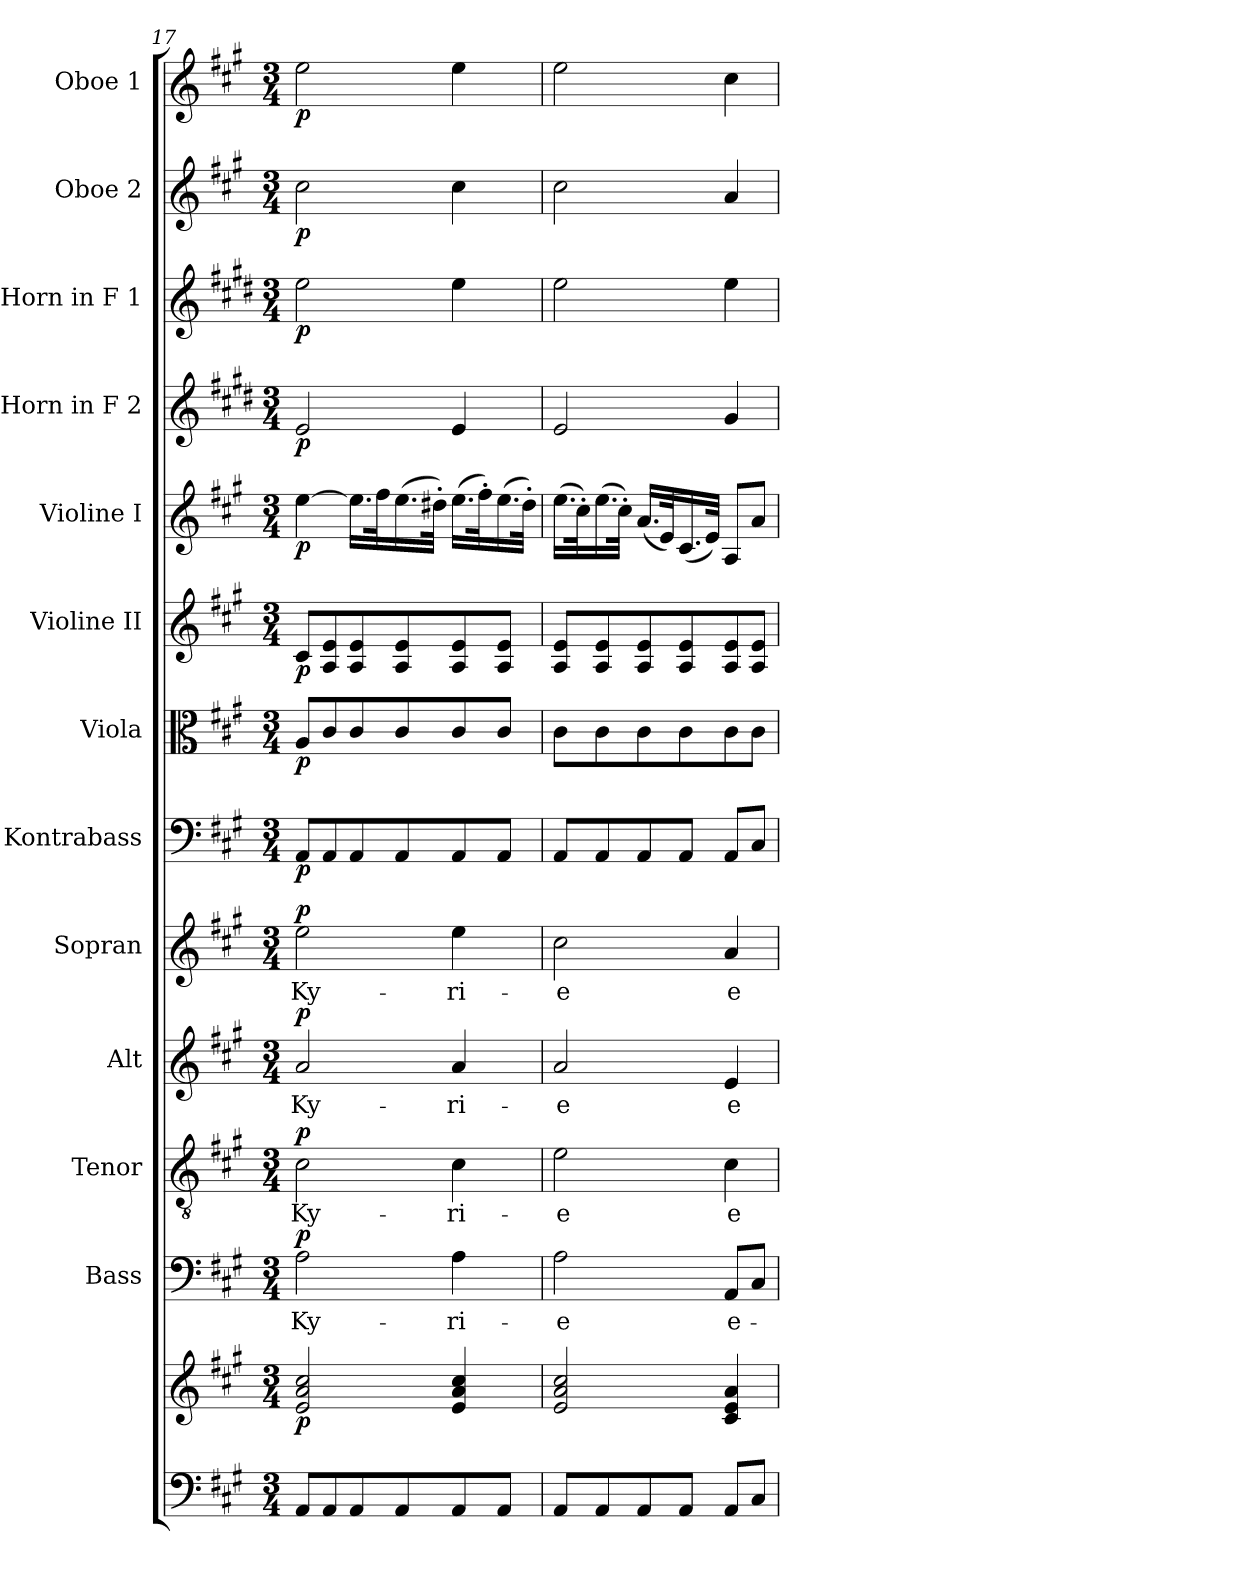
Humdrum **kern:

**kern	**kern	**dynam	**kern	**text	**dynam	**kern	**text	**dynam	**kern	**text	**dynam	**kern	**text	**dynam	**kern	**dynam	**kern	**dynam	**kern	**dynam	**kern	**dynam	**kern	**dynam	**kern	**dynam	**kern	**dynam	**kern	**dynam
*part13	*part13	*part13	*part12	*part12	*part12	*part11	*part11	*part11	*part10	*part10	*part10	*part9	*part9	*part9	*part8	*part8	*part7	*part7	*part6	*part6	*part5	*part5	*part4	*part4	*part3	*part3	*part2	*part2	*part1	*part1
*staff14	*staff13	*staff13/14	*staff12	*staff12	*staff12	*staff11	*staff11	*staff11	*staff10	*staff10	*staff10	*staff9	*staff9	*staff9	*staff8	*staff8	*staff7	*staff7	*staff6	*staff6	*staff5	*staff5	*staff4	*staff4	*staff3	*staff3	*staff2	*staff2	*staff1	*staff1
*	*	*	*I"Bass	*	*	*I"Tenor	*	*	*I"Alt	*	*	*I"Sopran	*	*	*I"Kontrabass	*	*I"Viola	*	*I"Violine II	*	*I"Violine I	*	*I"Horn in F 2	*	*I"Horn in F 1	*	*I"Oboe 2	*	*I"Oboe 1	*
*	*	*	*I'B.	*	*	*I'T.	*	*	*I'A.	*	*	*I'S.	*	*	*I'Kb.	*	*I'Vla.	*	*I'Vl. II	*	*I'Vl. I	*	*	*	*	*	*I'Ob.. 2	*	*I'Ob. 1	*
*clefF4	*clefG2	*	*clefF4	*	*	*clefGv2	*	*	*clefG2	*	*	*clefG2	*	*	*clefF4	*	*clefC3	*	*clefG2	*	*clefG2	*	*clefG2	*	*clefG2	*	*clefG2	*	*clefG2	*
*	*	*	*	*	*	*	*	*	*	*	*	*	*	*	*ITrd7c12	*	*	*	*	*	*	*	*ITrd4c7	*	*ITrd4c7	*	*	*	*	*
*k[f#c#g#]	*k[f#c#g#]	*	*k[f#c#g#]	*	*	*k[f#c#g#]	*	*	*k[f#c#g#]	*	*	*k[f#c#g#]	*	*	*k[f#c#g#]	*	*k[f#c#g#]	*	*k[f#c#g#]	*	*k[f#c#g#]	*	*k[f#c#g#]	*	*k[f#c#g#]	*	*k[f#c#g#]	*	*k[f#c#g#]	*
*A:	*A:	*	*A:	*	*	*A:	*	*	*A:	*	*	*A:	*	*	*A:	*	*A:	*	*A:	*	*A:	*	*A:	*	*A:	*	*A:	*	*A:	*
*M3/4	*M3/4	*	*M3/4	*	*	*M3/4	*	*	*M3/4	*	*	*M3/4	*	*	*M3/4	*	*M3/4	*	*M3/4	*	*M3/4	*	*M3/4	*	*M3/4	*	*M3/4	*	*M3/4	*
=17	=17	=17	=17	=17	=17	=17	=17	=17	=17	=17	=17	=17	=17	=17	=17	=17	=17	=17	=17	=17	=17	=17	=17	=17	=17	=17	=17	=17	=17	=17
!	!	!LO:DY:b	!	!LO:LY:b	!LO:DY:a	!	!LO:LY:b	!LO:DY:a	!	!LO:LY:b	!LO:DY:a	!	!LO:LY:b	!LO:DY:a	!	!LO:DY:b	!	!LO:DY:b	!	!LO:DY:b	!	!LO:DY:b	!	!LO:DY:b	!	!LO:DY:b	!	!LO:DY:b	!	!LO:DY:b
8AA/L	2e/ 2a/ 2cc#/	p	2A\	Ky-	p	2c#\	Ky-	p	2a/	Ky-	p	2ee\	Ky-	p	8AAA/L	p	8A/L	p	8c#/L	p	[4ee\	p	2A/	p	2a\	p	2cc#\	p	2ee\	p
8AA/	.	.	.	.	.	.	.	.	.	.	.	.	.	.	8AAA/	.	8c#/	.	8A/ 8e/	.	.	.	.	.	.	.	.	.	.	.
8AA/	.	.	.	.	.	.	.	.	.	.	.	.	.	.	8AAA/	.	8c#/	.	8A/ 8e/	.	16.ee\LL]	.	.	.	.	.	.	.	.	.
.	.	.	.	.	.	.	.	.	.	.	.	.	.	.	.	.	.	.	.	.	32ff#\k	.	.	.	.	.	.	.	.	.
8AA/	.	.	.	.	.	.	.	.	.	.	.	.	.	.	8AAA/	.	8c#/	.	8A/ 8e/	.	(>16.ee\	.	.	.	.	.	.	.	.	.
.	.	.	.	.	.	.	.	.	.	.	.	.	.	.	.	.	.	.	.	.	32dd#X'>\JJk)	.	.	.	.	.	.	.	.	.
!	!	!	!	!LO:LY:b	!	!	!LO:LY:b	!	!	!LO:LY:b	!	!	!LO:LY:b	!	!	!	!	!	!	!	!	!	!	!	!	!	!	!	!	!
8AA/	4e/ 4a/ 4cc#/	.	4A\	-ri-	.	4c#\	-ri-	.	4a/	-ri-	.	4ee\	-ri-	.	8AAA/	.	8c#/	.	8A/ 8e/	.	(>16.ee\LL	.	4A/	.	4a\	.	4cc#\	.	4ee\	.
.	.	.	.	.	.	.	.	.	.	.	.	.	.	.	.	.	.	.	.	.	32ff#'>\k)	.	.	.	.	.	.	.	.	.
8AA/J	.	.	.	.	.	.	.	.	.	.	.	.	.	.	8AAA/J	.	8c#/J	.	8A/ 8e/J	.	(>16.ee\	.	.	.	.	.	.	.	.	.
.	.	.	.	.	.	.	.	.	.	.	.	.	.	.	.	.	.	.	.	.	32dd#'>\JJk)	.	.	.	.	.	.	.	.	.
=18	=18	=18	=18	=18	=18	=18	=18	=18	=18	=18	=18	=18	=18	=18	=18	=18	=18	=18	=18	=18	=18	=18	=18	=18	=18	=18	=18	=18	=18	=18
!	!	!	!	!LO:LY:b	!	!	!LO:LY:b	!	!	!LO:LY:b	!	!	!LO:LY:b	!	!	!	!	!	!	!	!	!	!	!	!	!	!	!	!	!
8AA/L	2e/ 2a/ 2cc#/	.	2A\	-e	.	2e\	-e	.	2a/	-e	.	2cc#\	-e	.	8AAA/L	.	8c#\L	.	8A/ 8e/L	.	(>16.ee\LL	.	2A/	.	2a\	.	2cc#\	.	2ee\	.
.	.	.	.	.	.	.	.	.	.	.	.	.	.	.	.	.	.	.	.	.	32cc#'>\k)	.	.	.	.	.	.	.	.	.
8AA/	.	.	.	.	.	.	.	.	.	.	.	.	.	.	8AAA/	.	8c#\	.	8A/ 8e/	.	(>16.ee\	.	.	.	.	.	.	.	.	.
.	.	.	.	.	.	.	.	.	.	.	.	.	.	.	.	.	.	.	.	.	32cc#'>\JJk)	.	.	.	.	.	.	.	.	.
8AA/	.	.	.	.	.	.	.	.	.	.	.	.	.	.	8AAA/	.	8c#\	.	8A/ 8e/	.	(<16.a/LL	.	.	.	.	.	.	.	.	.
.	.	.	.	.	.	.	.	.	.	.	.	.	.	.	.	.	.	.	.	.	32e/k)	.	.	.	.	.	.	.	.	.
8AA/J	.	.	.	.	.	.	.	.	.	.	.	.	.	.	8AAA/J	.	8c#\	.	8A/ 8e/	.	(<16.c#/	.	.	.	.	.	.	.	.	.
.	.	.	.	.	.	.	.	.	.	.	.	.	.	.	.	.	.	.	.	.	32e/JJk)	.	.	.	.	.	.	.	.	.
!	!	!	!	!LO:LY:b	!	!	!LO:LY:b	!	!	!LO:LY:b	!	!	!LO:LY:b	!	!	!	!	!	!	!	!	!	!	!	!	!	!	!	!	!
8AA/L	4c#/ 4e/ 4a/	.	8AA/L	e-	.	4c#\	e-	.	4e/	e-	.	4a/	e-	.	8AAA/L	.	8c#\	.	8A/ 8e/	.	8A/L	.	4c#/	.	4a\	.	4a/	.	4cc#\	.
8C#/J	.	.	8C#/J	.	.	.	.	.	.	.	.	.	.	.	8CC#/J	.	8c#\J	.	8A/ 8e/J	.	8a/J	.	.	.	.	.	.	.	.	.
=	=	=	=	=	=	=	=	=	=	=	=	=	=	=	=	=	=	=	=	=	=	=	=	=	=	=	=	=	=	=
*-	*-	*-	*-	*-	*-	*-	*-	*-	*-	*-	*-	*-	*-	*-	*-	*-	*-	*-	*-	*-	*-	*-	*-	*-	*-	*-	*-	*-	*-	*-
